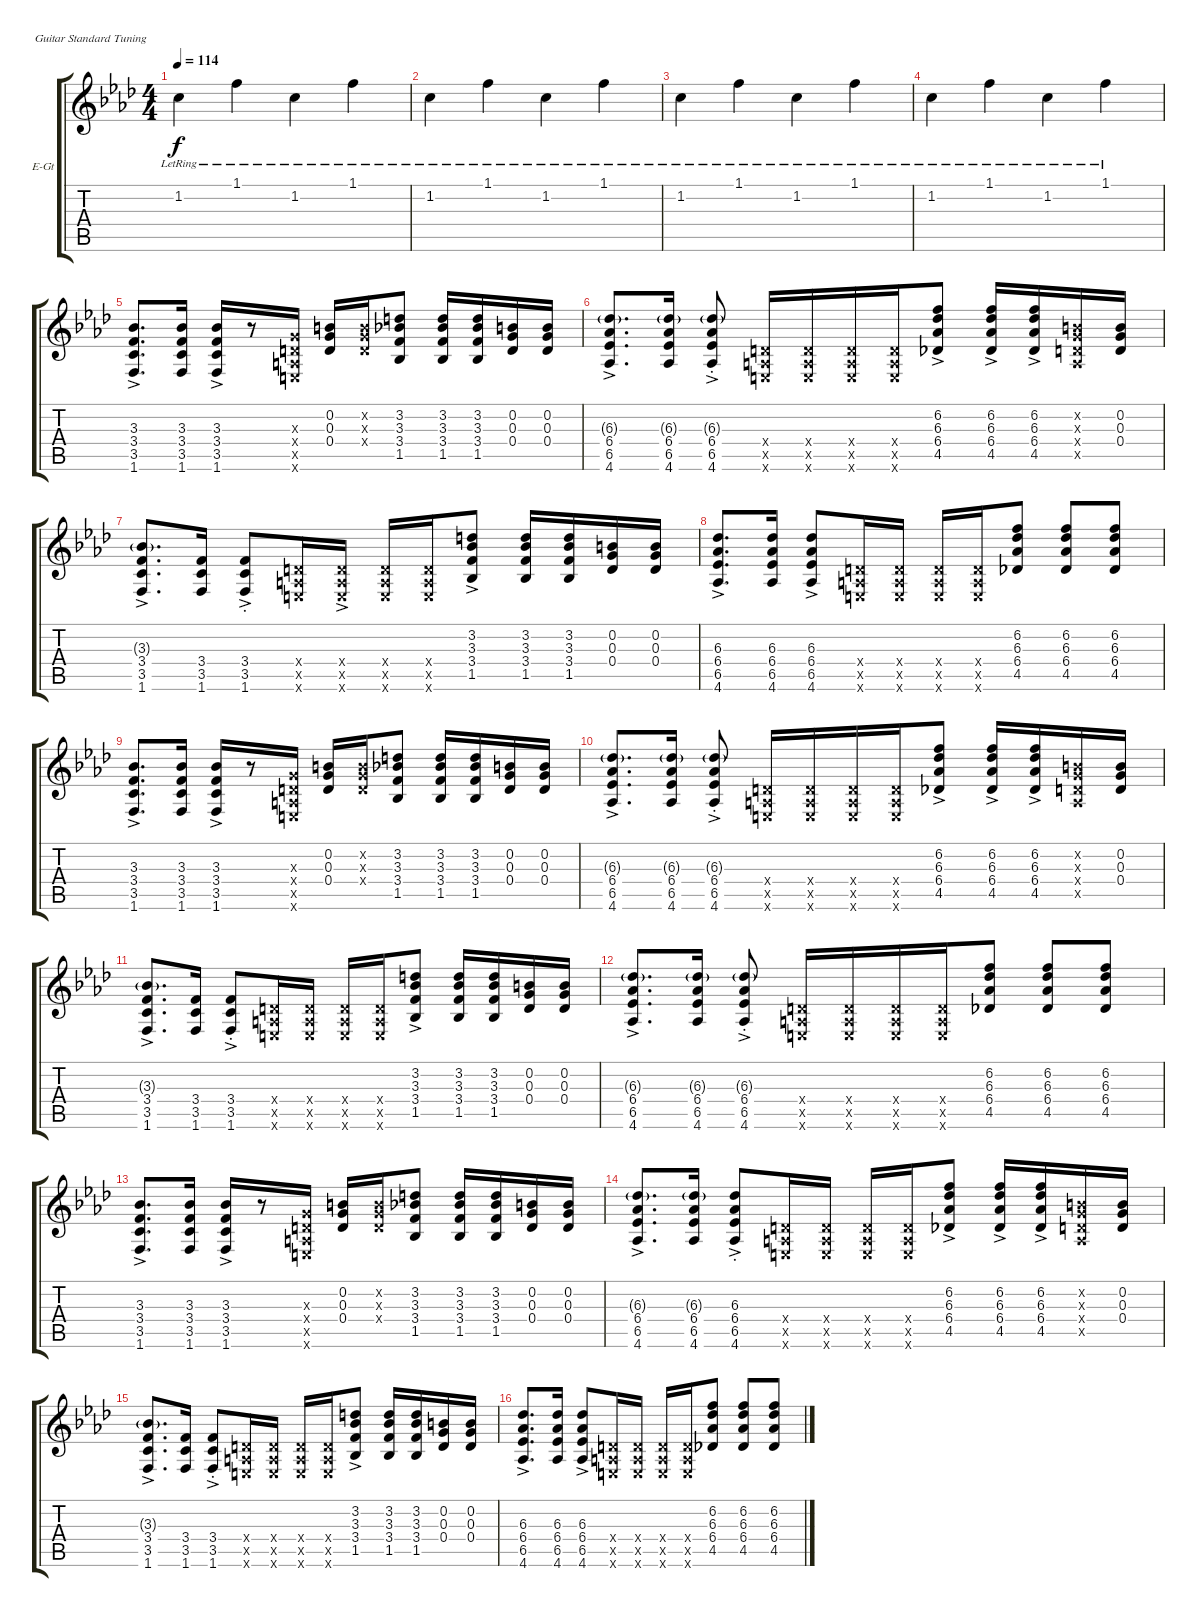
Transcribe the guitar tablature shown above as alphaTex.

\defaultSystemsLayout 4
\bracketExtendMode groupsimilarinstruments
\firstSystemTrackNameOrientation horizontal
\otherSystemsTrackNameOrientation horizontal
\track ("Guitar" "E-Gt") {instrument electricguitarclean}
\staff {score tabs}
\tuning (E4 B3 G3 D3 A2 E2)
\ts (4 4)
\tempo 114
\clef g2
\scale
1.07692
\ks ab
1.2{lr}.4{dy f} 1.1{lr}.4 1.2{lr}.4 1.1{lr}.4 |
\scale
0.923077 1.2{lr}.4 1.1{lr}.4 1.2{lr}.4 1.1{lr}.4 |
\scale
1.07692 1.2{lr}.4 1.1{lr}.4 1.2{lr}.4 1.1{lr}.4 |
\scale
0.923077 1.2{lr}.4 1.1{lr}.4 1.2{lr}.4 1.1{lr}.4 |
\scale
1.07692 (1.6 3.5 3.4 3.3{ac}).8{d} (1.6 3.5 3.4 3.3).16 (1.6 3.5 3.4 3.3{ac}).16 r.8 (0.5{x} 0.6{x} 0.4{x} 0.3{x}).16 (0.4 0.3 0.2).16 (0.2{x} 0.3{x} 0.4{x}).16 (1.5 3.4 3.3 3.2).8 (1.5 3.4 3.3 3.2).16 (1.5 3.4 3.3 3.2).16 (0.4 0.3 0.2).16 (0.4 0.3 0.2).16 |
\scale
0.923077 (4.6{ac} 6.5 6.4 6.3{g}).8{d} (4.6 6.5 6.4 6.3{g}).16 (4.6{ac st} 6.5 6.4 6.3{g}).8{beam split} (0.6{x} 0.5{x} 0.4{x}).16{beam merge} (0.6{x} 0.5{x} 0.4{x}).16{beam merge} (0.6{x} 0.5{x} 0.4{x}).16{beam merge} (0.6{x} 0.5{x} 0.4{x}).16 (4.5 6.4 6.3 6.2{ac}).8 (4.5{ac} 6.4{ac} 6.3{ac} 6.2{ac}).16 (4.5{ac} 6.4{ac} 6.3{ac} 6.2{ac}).16 (0.5{x} 0.4{x} 0.3{x} 0.2{x}).16 (0.2 0.3 0.4).16 |
\scale
1.07692 (1.6{ac} 3.5 3.4 3.3{g}).8{d} (1.6 3.5 3.4).16 (1.6{ac} 3.5 3.4{ac st}).8 (0.6{x} 0.5{x} 0.4{x}).16 (0.6{ac x} 0.5{x} 0.4{x}).16 (0.6{x} 0.5{x} 0.4{x}).16 (0.6{x} 0.5{x} 0.4{x}).16 (1.5 3.4 3.3 3.2{ac}).8 (1.5 3.4 3.3 3.2).16 (1.5 3.4 3.3 3.2).16 (0.4 0.3 0.2).16 (0.2 0.3 0.4).16 |
\scale
0.923077 (4.6{ac} 6.5 6.4 6.3).8{d} (4.6 6.5 6.4 6.3).16 (4.6{ac} 6.5 6.4 6.3).8 (0.6{x} 0.5{x} 0.4{x}).16{beam merge} (0.6{x} 0.5{x} 0.4{x}).16{beam split} (0.6{x} 0.5{x} 0.4{x}).16{beam merge} (0.6{x} 0.5{x} 0.4{x}).16 (4.5 6.4 6.3 6.2).8 (4.5 6.4 6.3 6.2).8 (4.5 6.4 6.3 6.2).8 |
\scale
1.07692 (1.6 3.5 3.4 3.3{ac}).8{d} (1.6 3.5 3.4 3.3).16 (1.6 3.5 3.4 3.3{ac}).16 r.8 (0.5{x} 0.6{x} 0.4{x} 0.3{x}).16 (0.4 0.3 0.2).16 (0.2{x} 0.3{x} 0.4{x}).16 (1.5 3.4 3.3 3.2).8 (1.5 3.4 3.3 3.2).16 (1.5 3.4 3.3 3.2).16 (0.4 0.3 0.2).16 (0.4 0.3 0.2).16 |
\scale
0.923077 (4.6{ac} 6.5 6.4 6.3{g}).8{d} (4.6 6.5 6.4 6.3{g}).16 (4.6{ac st} 6.5 6.4 6.3{g}).8{beam split} (0.6{x} 0.5{x} 0.4{x}).16{beam merge} (0.6{x} 0.5{x} 0.4{x}).16{beam merge} (0.6{x} 0.5{x} 0.4{x}).16{beam merge} (0.6{x} 0.5{x} 0.4{x}).16 (4.5 6.4 6.3 6.2{ac}).8 (4.5{ac} 6.4{ac} 6.3{ac} 6.2{ac}).16 (4.5{ac} 6.4{ac} 6.3{ac} 6.2{ac}).16 (0.5{x} 0.4{x} 0.3{x} 0.2{x}).16 (0.2 0.3 0.4).16 |
\scale
1.07692 (1.6{ac} 3.5 3.4 3.3{g}).8{d} (1.6 3.5 3.4).16 (1.6 3.5 3.4{ac st}).8 (0.6{x} 0.5{x} 0.4{x}).16 (0.6{x} 0.5{x} 0.4{x}).16 (0.6{x} 0.5{x} 0.4{x}).16 (0.6{x} 0.5{x} 0.4{x}).16 (1.5 3.4 3.3 3.2{ac}).8 (1.5 3.4 3.3 3.2).16 (1.5 3.4 3.3 3.2).16 (0.4 0.3 0.2).16 (0.2 0.3 0.4).16 |
\scale
0.923077 (4.6{ac} 6.5 6.4 6.3{g}).8{d} (4.6 6.5 6.4 6.3{g}).16 (4.6{ac st} 6.5 6.4 6.3{g}).8{beam split} (0.6{x} 0.5{x} 0.4{x}).16{beam merge} (0.6{x} 0.5{x} 0.4{x}).16{beam merge} (0.6{x} 0.5{x} 0.4{x}).16{beam merge} (0.6{x} 0.5{x} 0.4{x}).16 (4.5 6.4 6.3 6.2).8 (4.5 6.4 6.3 6.2).8 (4.5 6.4 6.3 6.2).8 |
\scale
1.07692 (1.6 3.5 3.4 3.3{ac}).8{d} (1.6 3.5 3.4 3.3).16 (1.6 3.5 3.4 3.3{ac}).16 r.8 (0.5{x} 0.6{x} 0.4{x} 0.3{x}).16 (0.4 0.3 0.2).16 (0.2{x} 0.3{x} 0.4{x}).16 (1.5 3.4 3.3 3.2).8 (1.5 3.4 3.3 3.2).16 (1.5 3.4 3.3 3.2).16 (0.4 0.3 0.2).16 (0.4 0.3 0.2).16 |
\scale
0.923077 (4.6{ac} 6.5 6.4 6.3{g}).8{d} (4.6 6.5 6.4 6.3{g}).16 (4.6{ac} 6.5 6.4 6.3{st}).8 (0.6{x} 0.5{x} 0.4{x}).16{beam merge} (0.6{x} 0.5{x} 0.4{x}).16{beam split} (0.6{x} 0.5{x} 0.4{x}).16{beam merge} (0.6{x} 0.5{x} 0.4{x}).16 (4.5 6.4 6.3 6.2{ac}).8 (4.5{ac} 6.4{ac} 6.3{ac} 6.2{ac}).16 (4.5{ac} 6.4{ac} 6.3{ac} 6.2{ac}).16 (0.5{x} 0.4{x} 0.3{x} 0.2{x}).16 (0.2 0.3 0.4).16 |
\scale
1.07692 (1.6{ac} 3.5 3.4 3.3{g}).8{d} (1.6 3.5 3.4).16 (1.6 3.5 3.4{ac st}).8 (0.6{x} 0.5{x} 0.4{x}).16 (0.6{x} 0.5{x} 0.4{x}).16 (0.6{x} 0.5{x} 0.4{x}).16 (0.6{x} 0.5{x} 0.4{x}).16 (1.5 3.4 3.3 3.2{ac}).8 (1.5 3.4 3.3 3.2).16 (1.5 3.4 3.3 3.2).16 (0.4 0.3 0.2).16 (0.2 0.3 0.4).16 |
\scale
0.923077 (4.6{ac} 6.5 6.4 6.3).8{d} (4.6 6.5 6.4 6.3).16 (4.6{ac} 6.5 6.4 6.3).8 (0.6{x} 0.5{x} 0.4{x}).16{beam merge} (0.6{x} 0.5{x} 0.4{x}).16{beam split} (0.6{x} 0.5{x} 0.4{x}).16{beam merge} (0.6{x} 0.5{x} 0.4{x}).16 (4.5 6.4 6.3 6.2).8 (4.5 6.4 6.3 6.2).8 (4.5 6.4 6.3 6.2).8
